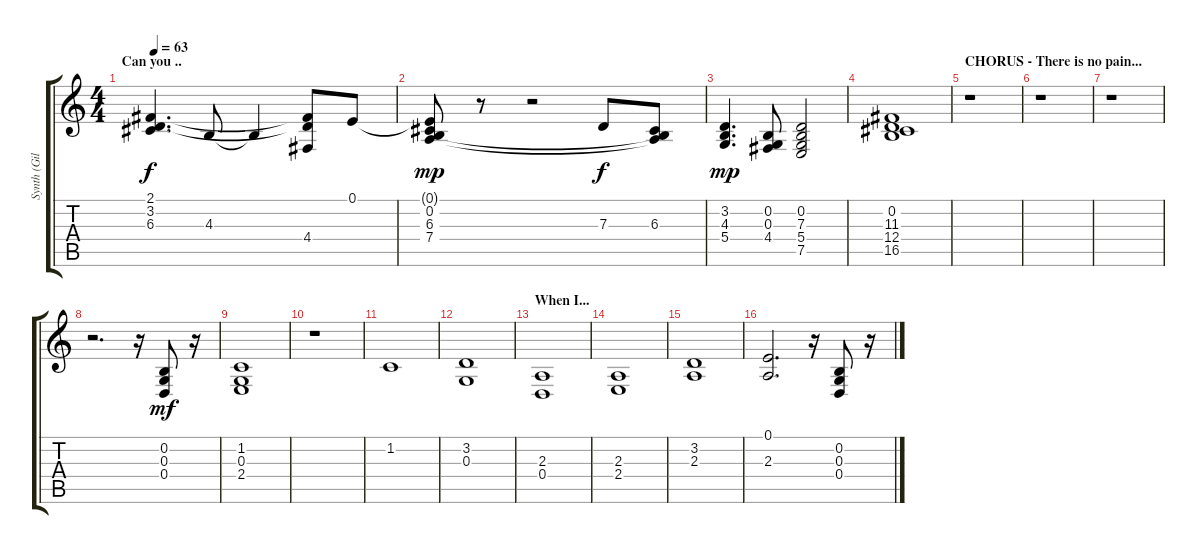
\track ("Synth (Gilmour)" "Synth (Gil") {instrument frenchhorn}
\staff {score tabs}
\tuning (E4 B3 G3 D3 A2 E2) {hide}
\ts (4 4)
\section ("" "Can you ..")
\tempo 63
\clef g2
\ks c
(2.1 3.2 6.3).4{d dy f} 4.3.8 4.3{t}.4 (2.1{t} 3.2{t} 4.4).8 0.1.8 |
(0.1{t} 0.2 6.3 7.4).8{dy mp} r.8 r.2 7.3.8{dy f} (0.2{t} 6.3 7.4{t}).8 |
(3.2 4.3 5.4).4{d dy mp} (0.2 0.3 4.4).8 (0.2 7.3 5.4 7.5).2 |
(0.2 11.3 12.4 16.5).1 |
\section ("" "CHORUS - There is no pain...")
r.1 |
r.1 |
r.1 |
r.2{d} r.16 (0.2 0.3 0.4).8{dy mf} r.16 |
(1.2 0.3 2.4).1 |
r.1 |
1.2.1 |
(3.2 0.3).1 |
\section ("" "When I...")
(2.3 0.4).1 |
(2.3 2.4).1 |
(3.2 2.3).1 |
(0.1 2.3).2{d} r.16 (0.2 0.3 0.4).8 r.16
